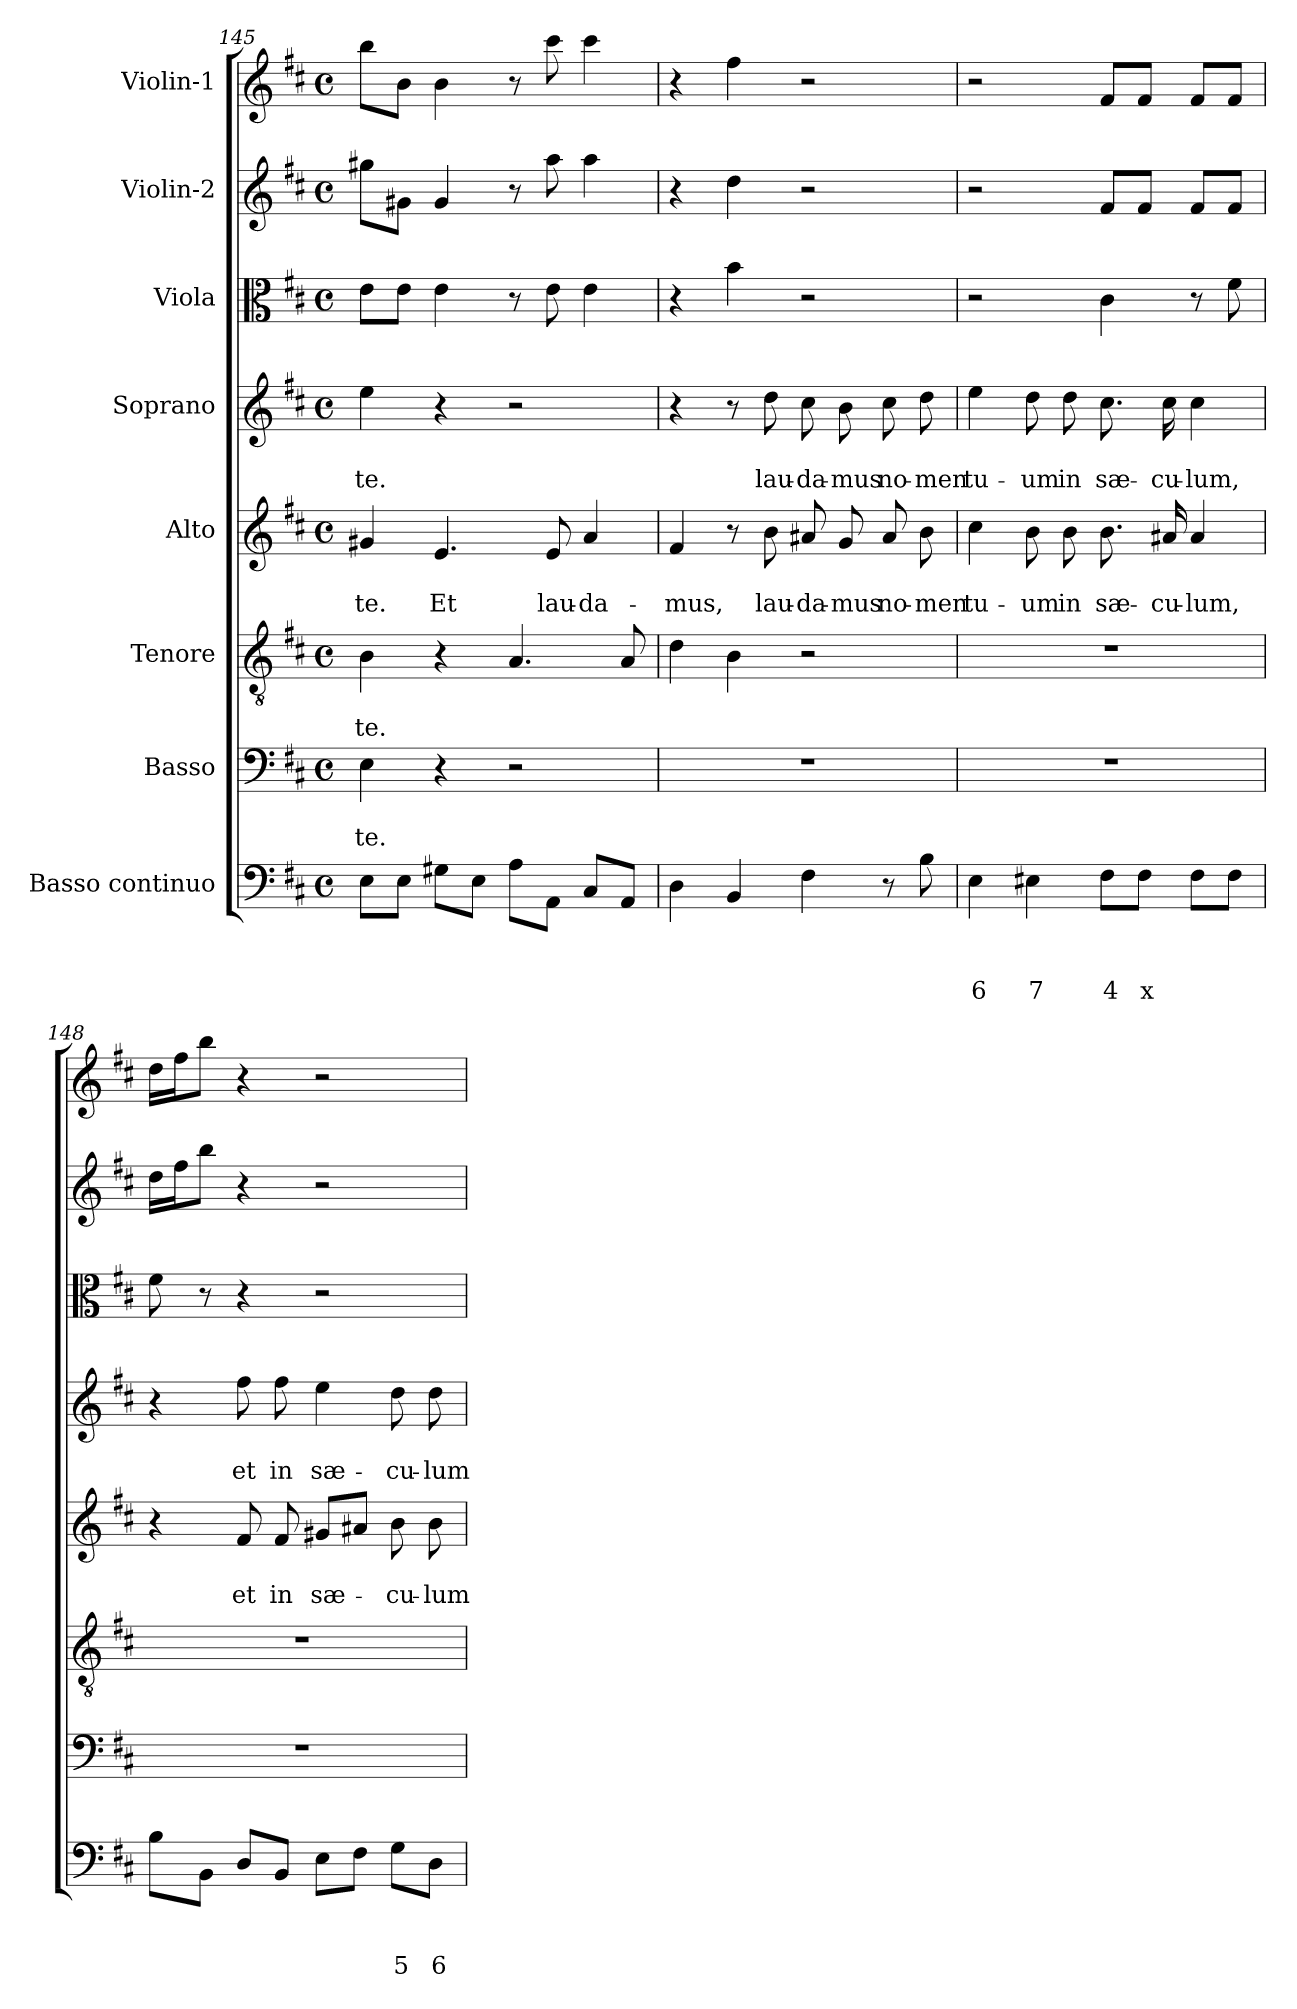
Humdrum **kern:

**kern	**text	**text	**text	**kern	**text	**text	**kern	**text	**text	**kern	**text	**text	**kern	**text	**text	**kern	**kern	**kern
*part8	*part8	*part8	*part8	*part7	*part7	*part7	*part6	*part6	*part6	*part5	*part5	*part5	*part4	*part4	*part4	*part3	*part2	*part1
*staff8	*staff8	*staff8	*staff8	*staff7	*staff7	*staff7	*staff6	*staff6	*staff6	*staff5	*staff5	*staff5	*staff4	*staff4	*staff4	*staff3	*staff2	*staff1
*I"Basso continuo	*	*	*	*I"Basso	*	*	*I"Tenore	*	*	*I"Alto	*	*	*I"Soprano	*	*	*I"Viola	*I"Violin-2	*I"Violin-1
*clefF4	*	*	*	*clefF4	*	*	*clefGv2	*	*	*clefG2	*	*	*clefG2	*	*	*clefC3	*clefG2	*clefG2
*k[f#c#]	*	*	*	*k[f#c#]	*	*	*k[f#c#]	*	*	*k[f#c#]	*	*	*k[f#c#]	*	*	*k[f#c#]	*k[f#c#]	*k[f#c#]
*D:	*	*	*	*D:	*	*	*D:	*	*	*D:	*	*	*D:	*	*	*D:	*D:	*D:
*M4/4	*	*	*	*M4/4	*	*	*M4/4	*	*	*M4/4	*	*	*M4/4	*	*	*M4/4	*M4/4	*M4/4
*met(c)	*	*	*	*met(c)	*	*	*met(c)	*	*	*met(c)	*	*	*met(c)	*	*	*met(c)	*met(c)	*met(c)
=145	=145	=145	=145	=145	=145	=145	=145	=145	=145	=145	=145	=145	=145	=145	=145	=145	=145	=145
!	!	!	!	!	!	!LO:LY:b	!	!	!LO:LY:b	!	!	!LO:LY:b	!	!	!LO:LY:b	!	!	!
8E\L	.	.	.	4E\	.	te.	4B\	.	te.	4g#X/	.	te.	4ee\	.	te.	8e\L	8gg#X\L	8bb\L
8E\J	.	.	.	.	.	.	.	.	.	.	.	.	.	.	.	8e\J	8g#X\J	8b\J
!	!	!	!	!	!	!	!	!	!	!	!	!LO:LY:b	!	!	!	!	!	!
8G#X\L	.	.	.	4r	.	.	4r	.	.	4.e/	.	Et	4r	.	.	4e\	4g#/	4b\
8E\J	.	.	.	.	.	.	.	.	.	.	.	.	.	.	.	.	.	.
8A\L	.	.	.	2r	.	.	4.A/	.	.	.	.	.	2r	.	.	8r	8r	8r
!	!	!	!	!	!	!	!	!	!	!	!	!LO:LY:b	!	!	!	!	!	!
8AA\J	.	.	.	.	.	.	.	.	.	8e/	.	lau-	.	.	.	8e\	8aa\	8ccc#\
!	!	!	!	!	!	!	!	!	!	!	!	!LO:LY:b	!	!	!	!	!	!
8C#/L	.	.	.	.	.	.	.	.	.	4a/	.	-da-	.	.	.	4e\	4aa\	4ccc#\
8AA/J	.	.	.	.	.	.	8A/	.	.	.	.	.	.	.	.	.	.	.
=146	=146	=146	=146	=146	=146	=146	=146	=146	=146	=146	=146	=146	=146	=146	=146	=146	=146	=146
!	!	!	!	!	!	!	!	!	!	!	!	!LO:LY:b	!	!	!	!	!	!
4D\	.	.	.	1r	.	.	4d\	.	.	4f#/	.	-mus,	4r	.	.	4r	4r	4r
4BB/	.	.	.	.	.	.	4B\	.	.	8r	.	.	8r	.	.	4b\	4dd\	4ff#\
!	!	!	!	!	!	!	!	!	!	!	!	!LO:LY:b	!	!	!LO:LY:b	!	!	!
.	.	.	.	.	.	.	.	.	.	8b\	.	lau-	8dd\	.	lau-	.	.	.
!	!	!	!	!	!	!	!	!	!	!	!	!LO:LY:b	!	!	!LO:LY:b	!	!	!
4F#\	.	.	.	.	.	.	2r	.	.	8a#X/	.	-da-	8cc#\	.	-da-	2r	2r	2r
!	!	!	!	!	!	!	!	!	!	!	!	!LO:LY:b	!	!	!LO:LY:b	!	!	!
.	.	.	.	.	.	.	.	.	.	8g/	.	-mus	8b\	.	-mus	.	.	.
!	!	!	!	!	!	!	!	!	!	!	!	!LO:LY:b	!	!	!LO:LY:b	!	!	!
8r	.	.	.	.	.	.	.	.	.	8a#/	.	no-	8cc#\	.	no-	.	.	.
!	!	!	!	!	!	!	!	!	!	!	!	!LO:LY:b	!	!	!LO:LY:b	!	!	!
8B\	.	.	.	.	.	.	.	.	.	8b\	.	-men	8dd\	.	-men	.	.	.
!!LO:PB:g=z
=147	=147	=147	=147	=147	=147	=147	=147	=147	=147	=147	=147	=147	=147	=147	=147	=147	=147	=147
!	!	!	!LO:LY:b	!	!	!	!	!	!	!	!	!LO:LY:b	!	!	!LO:LY:b	!	!	!
4E\	.	.	6	1r	.	.	1r	.	.	4cc#\	.	tu-	4ee\	.	tu-	2r	2r	2r
!	!	!	!LO:LY:b	!	!	!	!	!	!	!	!	!LO:LY:b	!	!	!LO:LY:b	!	!	!
4E#X\	.	.	7	.	.	.	.	.	.	8b\	.	-um	8dd\	.	-um	.	.	.
!	!	!	!	!	!	!	!	!	!	!	!	!LO:LY:b	!	!	!LO:LY:b	!	!	!
.	.	.	.	.	.	.	.	.	.	8b\	.	in	8dd\	.	in	.	.	.
!	!	!	!LO:LY:b	!	!	!	!	!	!	!	!	!LO:LY:b	!	!	!LO:LY:b	!	!	!
8F#\L	.	.	4	.	.	.	.	.	.	8.b\	.	sæ-	8.cc#\	.	sæ-	4c#\	8f#/L	8f#/L
!	!	!	!LO:LY:b	!	!	!	!	!	!	!	!	!	!	!	!	!	!	!
8F#\J	.	.	x	.	.	.	.	.	.	.	.	.	.	.	.	.	8f#/J	8f#/J
!	!	!	!	!	!	!	!	!	!	!	!	!LO:LY:b	!	!	!LO:LY:b	!	!	!
.	.	.	.	.	.	.	.	.	.	16a#X/	.	-cu-	16cc#\	.	-cu-	.	.	.
!	!	!	!	!	!	!	!	!	!	!	!	!LO:LY:b	!	!	!LO:LY:b	!	!	!
8F#\L	.	.	.	.	.	.	.	.	.	4a#/	.	-lum,	4cc#\	.	-lum,	8r	8f#/L	8f#/L
8F#\J	.	.	.	.	.	.	.	.	.	.	.	.	.	.	.	8f#\	8f#/J	8f#/J
=148	=148	=148	=148	=148	=148	=148	=148	=148	=148	=148	=148	=148	=148	=148	=148	=148	=148	=148
8B\L	.	.	.	1r	.	.	1r	.	.	4r	.	.	4r	.	.	8f#\	16dd\LL	16dd\LL
.	.	.	.	.	.	.	.	.	.	.	.	.	.	.	.	.	16ff#\J	16ff#\J
8BB\J	.	.	.	.	.	.	.	.	.	.	.	.	.	.	.	8r	8bb\J	8bb\J
!	!	!	!	!	!	!	!	!	!	!	!	!LO:LY:b	!	!	!LO:LY:b	!	!	!
8D/L	.	.	.	.	.	.	.	.	.	8f#/	.	et	8ff#\	.	et	4r	4r	4r
!	!	!	!	!	!	!	!	!	!	!	!	!LO:LY:b	!	!	!LO:LY:b	!	!	!
8BB/J	.	.	.	.	.	.	.	.	.	8f#/	.	in	8ff#\	.	in	.	.	.
!	!	!	!	!	!	!	!	!	!	!	!	!LO:LY:b	!	!	!LO:LY:b	!	!	!
8E\L	.	.	.	.	.	.	.	.	.	8g#X/L	.	sæ-	4ee\	.	sæ-	2r	2r	2r
8F#\J	.	.	.	.	.	.	.	.	.	8a#X/J	.	.	.	.	.	.	.	.
!	!	!	!LO:LY:b	!	!	!	!	!	!	!	!	!LO:LY:b	!	!	!LO:LY:b	!	!	!
8G\L	.	.	5	.	.	.	.	.	.	8b\	.	-cu-	8dd\	.	-cu-	.	.	.
!	!	!	!LO:LY:b	!	!	!	!	!	!	!	!	!LO:LY:b	!	!	!LO:LY:b	!	!	!
8D\J	.	.	6	.	.	.	.	.	.	8b\	.	-lum	8dd\	.	-lum	.	.	.
=	=	=	=	=	=	=	=	=	=	=	=	=	=	=	=	=	=	=
*-	*-	*-	*-	*-	*-	*-	*-	*-	*-	*-	*-	*-	*-	*-	*-	*-	*-	*-
